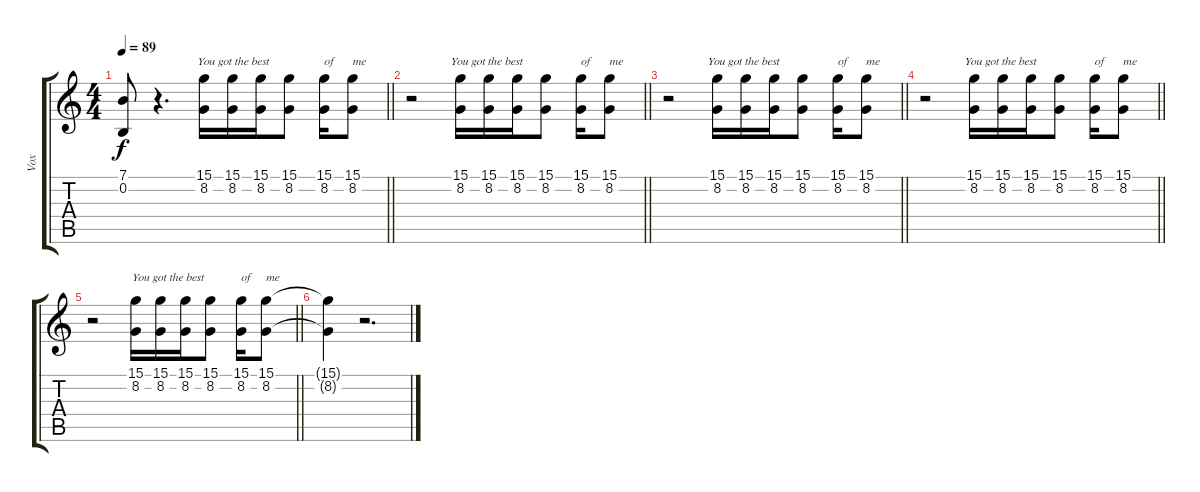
\track ("Vox" "Vox") {instrument tenorsax}
\staff {score tabs}
\tuning (E4 B3 G3 D3 A2 E2) {hide}
\ts (4 4)
\tempo 89
\clef g2
\barLineRight lightlight
\ks c
(7.1{t} 0.2{t}).8{dy f} r.4{d txt "             You got the best"} (15.1 8.2).16 (15.1 8.2).16 (15.1 8.2).16 (15.1 8.2).8 (15.1 8.2).16{txt "of"} (15.1 8.2).8{txt "me"} |
\barLineRight lightlight
r.2{txt "             You got the best"} (15.1 8.2).16 (15.1 8.2).16 (15.1 8.2).16 (15.1 8.2).8 (15.1 8.2).16{txt "of"} (15.1 8.2).8{txt "me"} |
\barLineRight lightlight
r.2{txt "             You got the best"} (15.1 8.2).16 (15.1 8.2).16 (15.1 8.2).16 (15.1 8.2).8 (15.1 8.2).16{txt "of"} (15.1 8.2).8{txt "me"} |
\barLineRight lightlight
r.2{txt "             You got the best"} (15.1 8.2).16 (15.1 8.2).16 (15.1 8.2).16 (15.1 8.2).8 (15.1 8.2).16{txt "of"} (15.1 8.2).8{txt "me"} |
\barLineRight lightlight
r.2{txt "             You got the best"} (15.1 8.2).16 (15.1 8.2).16 (15.1 8.2).16 (15.1 8.2).8 (15.1 8.2).16{txt "of"} (15.1 8.2).8{txt "me"} |
(15.1{t} 8.2{t}).4 r.2{d}
